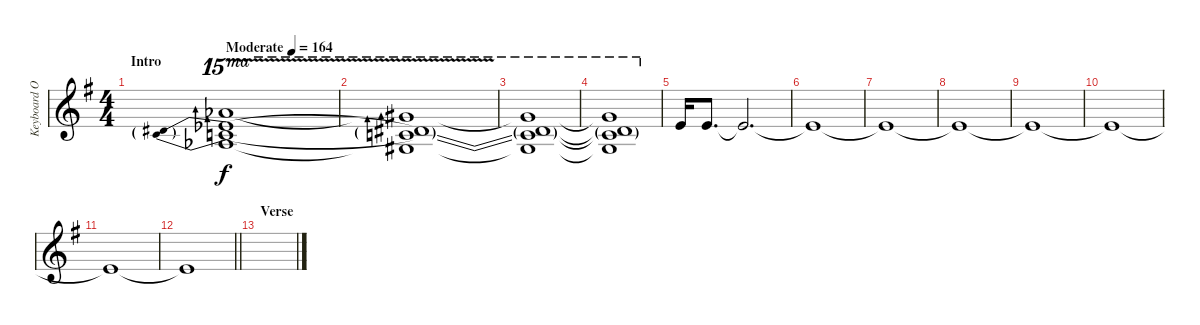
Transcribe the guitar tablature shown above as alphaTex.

\track ("Keyboard One" "Keyboard O") {instrument pad1newage}
\staff {score}
\tuning (E4 B3 G3 D3 A2 E2) {hide}
\ts (4 4)
\section ("" "Intro")
\tempo (164 "Moderate")
\clef g2
\ks eminor
(28.1{v acc b} 28.2{be (prebend 0 1 60 1) acc b} 29.3{be (prebend 0 1 60 1)} 30.4{acc b}).1{ot 15ma dy f volume 10 instrument pad1newage} |
(28.1{t} 28.2{t} 29.3{t} 30.4{t}).1{ot 15ma} |
(28.1{t} 28.2{t} 29.3{t} 30.4{t}).1{ot 15ma} |
(28.1{t} 28.2{t} 29.3{t} 30.4{t}).1{ot 15ma} |
0.1.16{volume 0 instrument choiraahs} 0.1.8{d volume 7 instrument choiraahs} 0.1{t}.2{d} |
0.1{t}.1{volume 10} |
0.1{t}.1 |
0.1{t}.1 |
0.1{t}.1 |
0.1{t}.1 |
0.1{t}.1 |
\barLineRight lightlight
0.1{t}.1 |
\section ("" "Verse")
